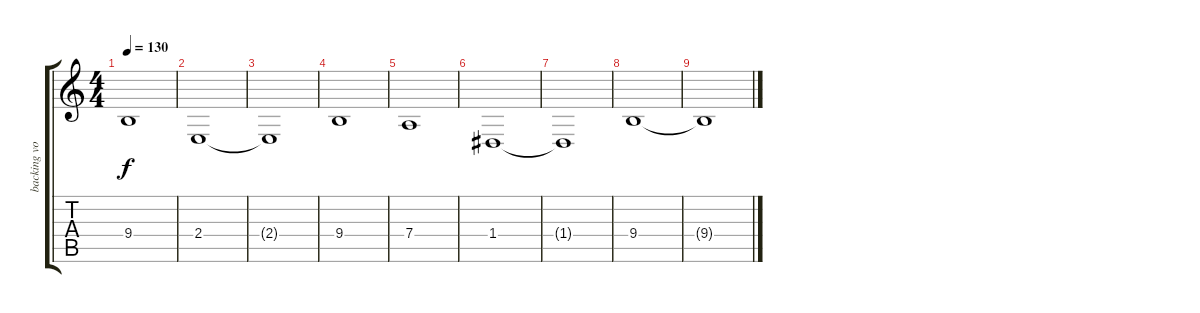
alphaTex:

\track ("backing vocals" "backing vo") {instrument choiraahs}
\staff {score tabs}
\tuning (E4 B3 G3 D3 A2 D2) {hide}
\ts (4 4)
\tempo 130
\clef g2
\ks c
9.4{t}.1{dy f volume 0} |
2.4.1{volume 13} |
2.4{t}.1{volume 0} |
9.4.1{volume 13} |
7.4.1{volume 0} |
1.4.1{volume 13} |
1.4{t}.1{volume 0} |
9.4.1{volume 13} |
9.4{t}.1{volume 0}
